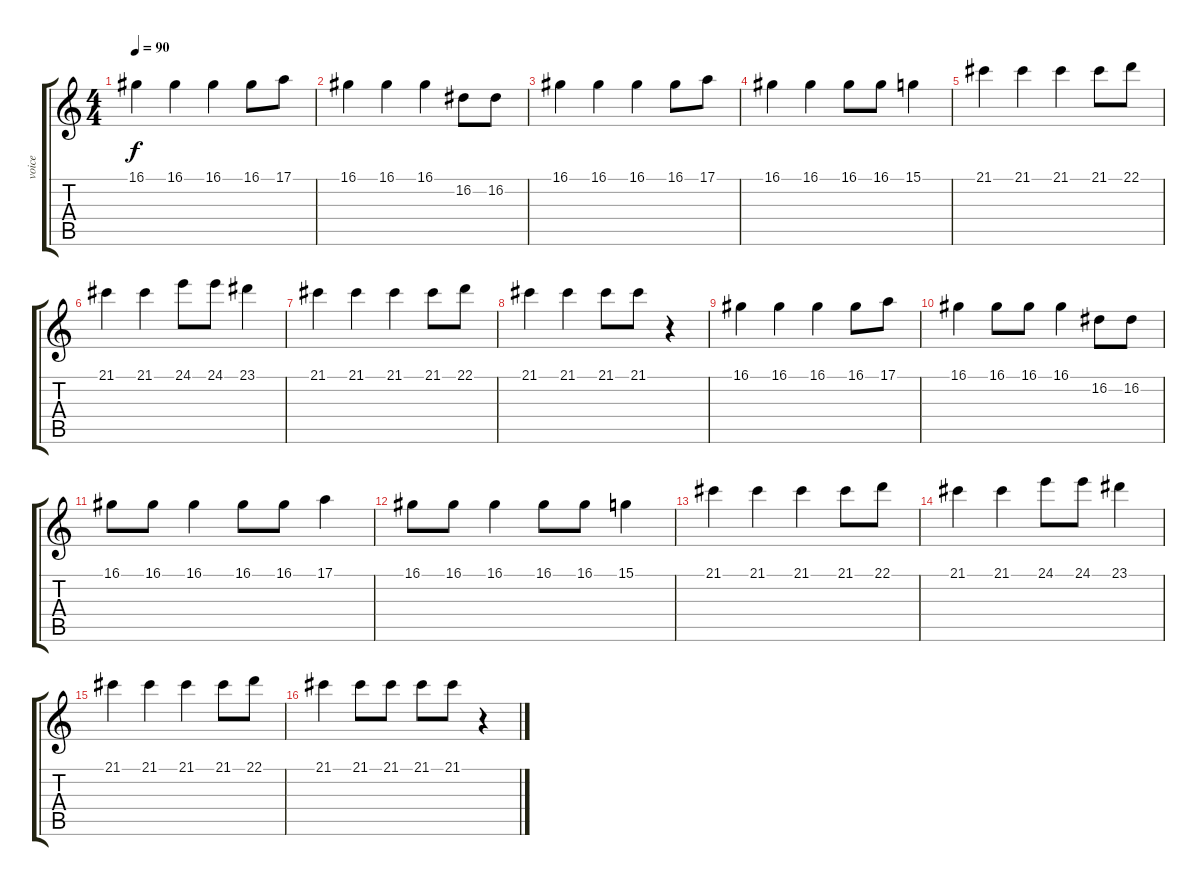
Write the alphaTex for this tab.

\track ("voice" "voice") {instrument fx5brightness}
\staff {score tabs}
\tuning (E4 B3 G3 D3 A2 E2) {hide}
\ts (4 4)
\tempo 90
\clef g2
\ks c
16.1.4{dy f} 16.1.4 16.1.4 16.1.8 17.1.8 |
16.1.4 16.1.4 16.1.4 16.2.8 16.2.8 |
16.1.4 16.1.4 16.1.4 16.1.8 17.1.8 |
16.1.4 16.1.4 16.1.8 16.1.8 15.1.4 |
21.1.4 21.1.4 21.1.4 21.1.8 22.1.8 |
21.1.4 21.1.4 24.1.8 24.1.8 23.1.4 |
21.1.4 21.1.4 21.1.4 21.1.8 22.1.8 |
21.1.4 21.1.4 21.1.8 21.1.8 r.4 |
16.1.4 16.1.4 16.1.4 16.1.8 17.1.8 |
16.1.4 16.1.8 16.1.8 16.1.4 16.2.8 16.2.8 |
16.1.8 16.1.8 16.1.4 16.1.8 16.1.8 17.1.4 |
16.1.8 16.1.8 16.1.4 16.1.8 16.1.8 15.1.4 |
21.1.4 21.1.4 21.1.4 21.1.8 22.1.8 |
21.1.4 21.1.4 24.1.8 24.1.8 23.1.4 |
21.1.4 21.1.4 21.1.4 21.1.8 22.1.8 |
21.1.4 21.1.8 21.1.8 21.1.8 21.1.8 r.4
